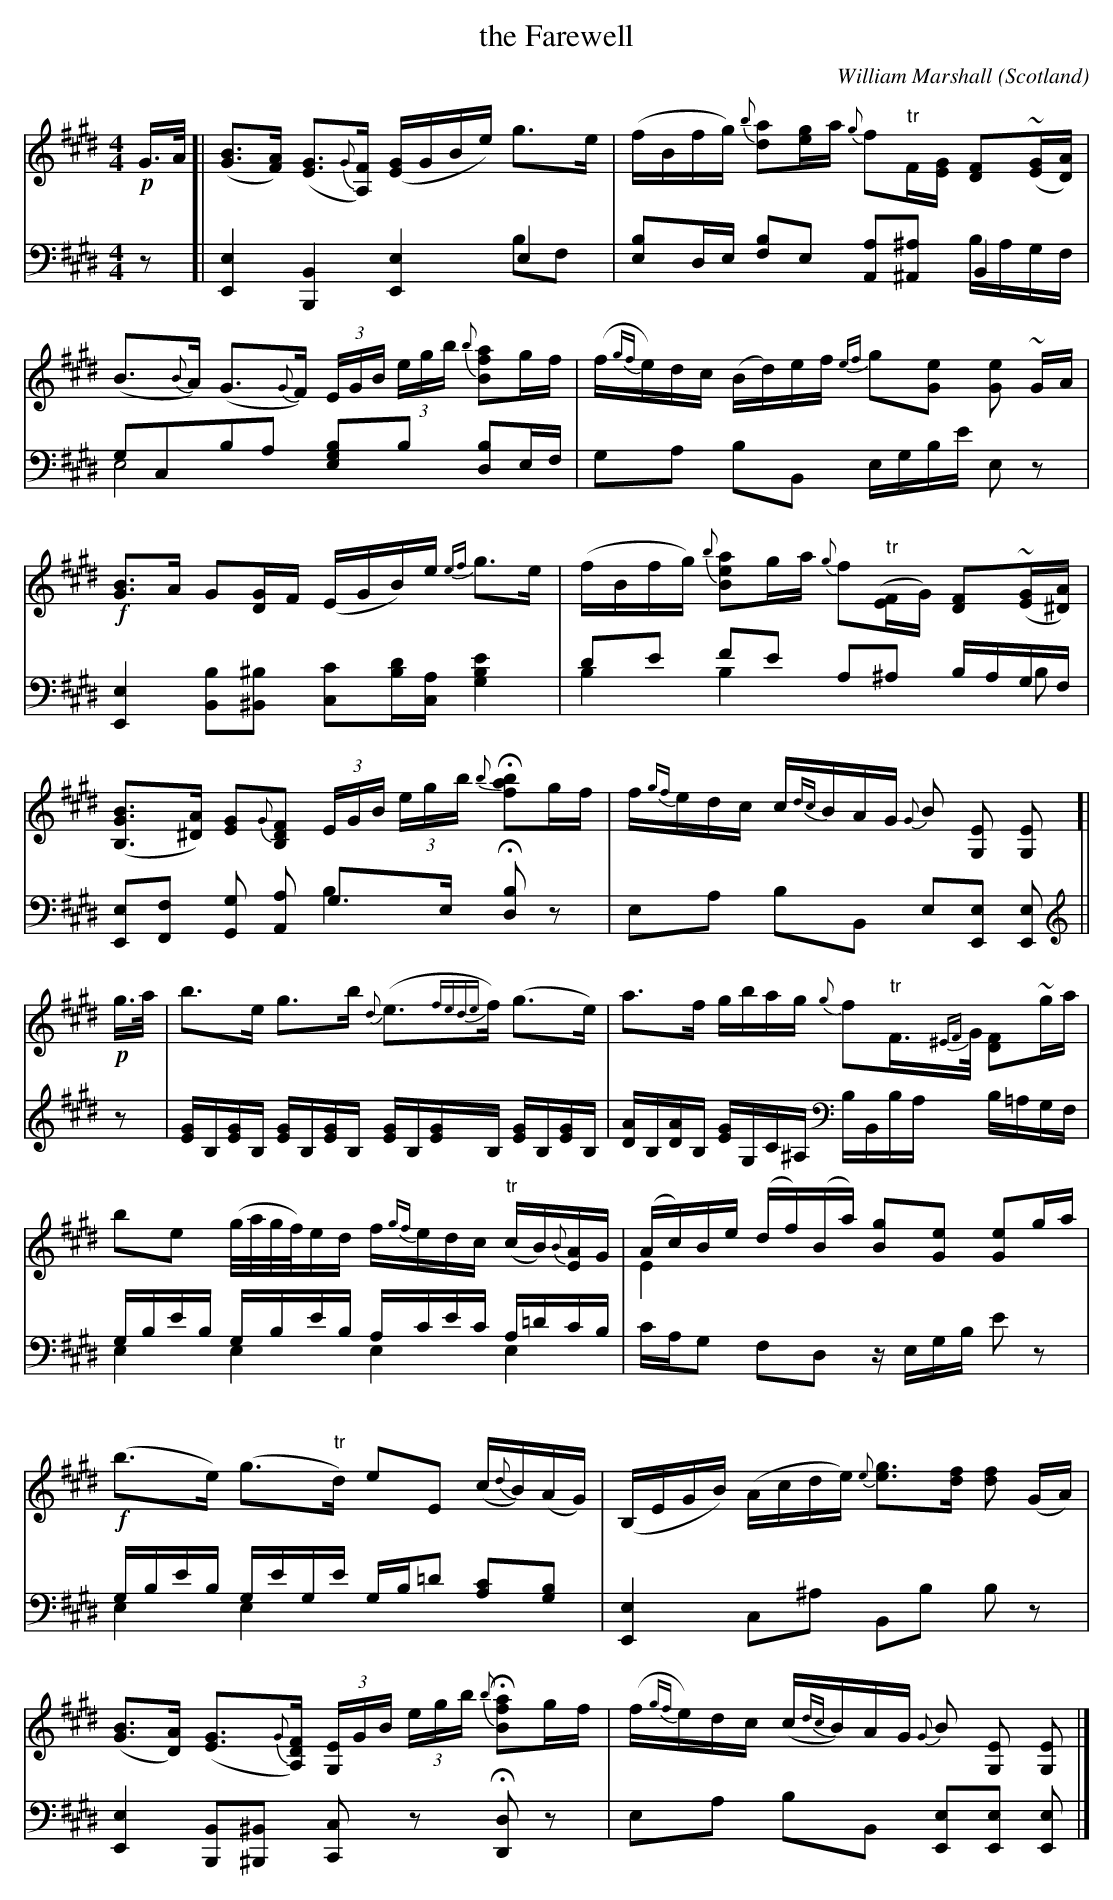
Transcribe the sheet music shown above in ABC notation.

X:1
T:the Farewell
C:William Marshall
L:1/8
L:1/16
M:4/4
O:Scotland
K:E major
!p!\
G>A [| \
([GB]3[FA]) ([EG]3{G}[A,F]) ([GE]GBe) g3e | \
(fBfg) {b}[da]2[eg]a {g}f2"tr"F[EG] [DF]2~([EG][DA]) | \
(B3{B}A) (G3{G}F) (3EGB (3egb {b}[Bfa]2gf | \
(f{gf}e)dc (Bd)ef {ef}g2[Ge]2 [Ge]2 ~GA |
!f!\
[GB]3A G2[DG]F (EGB)e {ef}g3e | \
(fBfg) {b}[Bea]2ga {g}f2"tr"([EF]G) [DF]2(~[EG][^DA]) | \
([B,GB]3[^DA]) [EG]2{G}[B,DF]2 (3EGB (3egb {b}H[bfa]2gf | \
f{gf}edc c{dc}BAG {G}B2 [G,E]2 [G,E]2 [|
!p! \
g>a |\
b3e g3b {d}(e3{fede}f) (g3e) | \
a3f gbag {g}f2"tr"F>{^EF}G [DF]2~ga |
b2e2 (g/a/g/f/)ed f{gf}edc "tr"(cB){B}[EA]G |\
(Ac)Be (df)(Ba) [Bg]2[Ge]2 [Ge]2ga & E4x12 | \
!f! \
(b3e) (g3"tr"d) e2E2 (c{d}B)(AG) | \
(B,EGB) (Acde) {e}[eg]3[df] [df]2 (GA) | \
([GB]3[DA]) ([EG]3{G}[A,DF]) (3[G,E]GB (3egb H{b}[Bfa]2gf | \
(f{gf}e)dc (c{dc}B)AG {G}B2 [G,E]2 [G,E]2 |]
V:2 clef=bass octave=-2
L:1/8
z [|\
[Ee]2 [B,B]2 [Ee]2 e2 & x6bf | \
[eb]d/e/ [fb]e [Aa][^A^a] B2 & x6b/a/g/f/ | \
gcba [egb]b [db]e/f/ & e4 x4 | \
ga bB e/g/b/e'/ e z | \
[Ee]2 [Bb][^B^b] [cc'][bd']/[ac]/ [gbe']2 | \
d'e' f'e' a^a b/a/g/f/ & b2 b2 x2 xb |\
[Ee][Ff] [Gg] [Aa] g>e H[db]z & x4 b2 x2 | \
ea bB e[Ee] [Ee] || \
L:1/16
V:2 clef=treble octave=-1
z2 |\
[eg]B[eg]B [eg]B[eg]B [eg]B[eg]B [eg]B[eg]B |\
[da]B[da]B [eg]Gc^A  [V:2 clef=bass octave=-2] bBba b=agf | \
gbe'b gbe'b ac'e'c' a=d'c'b & e4 e4 e4 e4 |\
c'ag2 f2d2 zegb e'2 z2 | \
gbe'b ge'ge' gb=d'2 [ac']2[gb]2 & e4 e4 x8 | \
[Ee]4 c2^a2 B2b2 b2 z2 | \
[Ee]4 [B,B]2[^B,^B]2 [Cc]2 z2 H[Dd]2 z2 | \
e2a2 b2B2 [Ee]2[Ee]2 [Ee]2 |]
